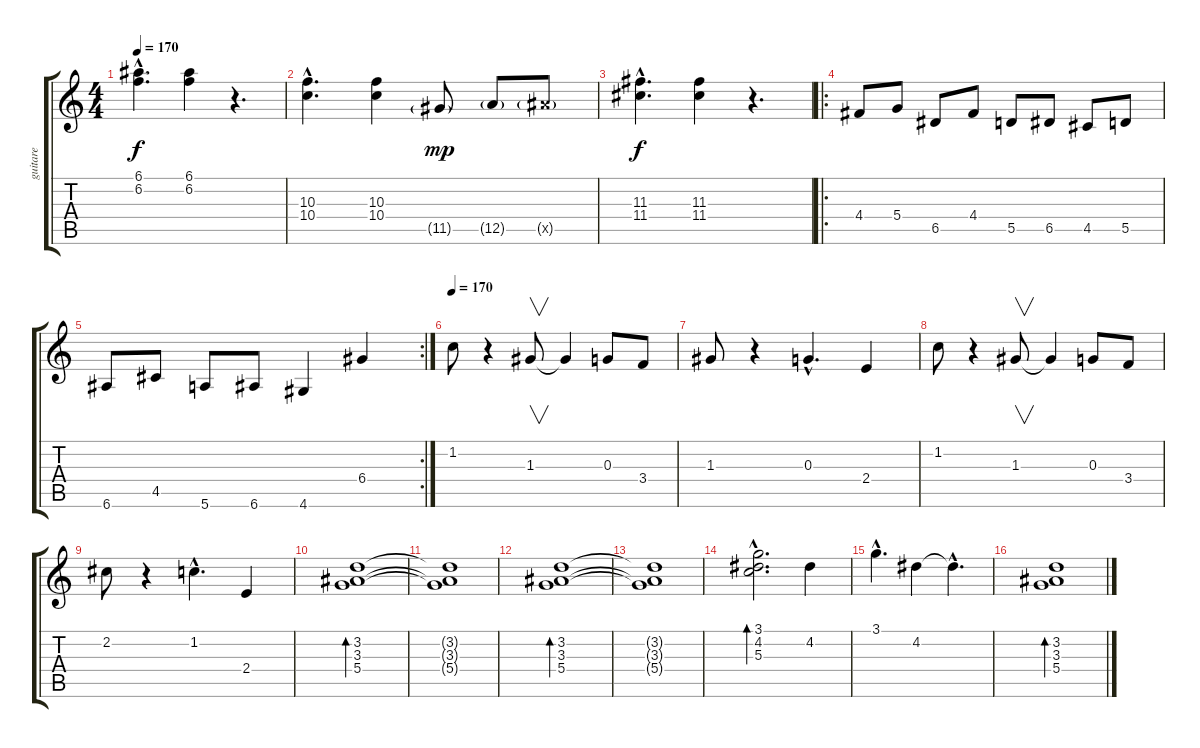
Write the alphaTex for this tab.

\track ("guitare" "guitare") {instrument acousticguitarsteel}
\staff {score tabs}
\tuning (E4 B3 G3 D3 A2 E2) {hide}
\ts (4 4)
\tempo 170
\clef g2
\ks c
(6.1{hac} 6.2{hac}).4{d dy f} (6.1 6.2).4 r.4{d} |
(10.3{hac} 10.4{hac}).4{d} (10.3 10.4).4 11.5{g}.8{dy mp} 12.5{g}.8 13.5{g x}.8 |
(11.3{hac} 11.4{hac}).4{d dy f} (11.3 11.4).4 r.4{d} |
\ro
4.4.8 5.4.8 6.5.8 4.4.8 5.5.8 6.5.8 4.5.8 5.5.8 |
\rc 2
6.6.8 4.5.8 5.6.8 6.6.8 4.6.4 6.4.4 |
\tempo 170
1.2.8 r.4 1.3.8{v} 1.3{t}.4 0.3.8 3.4.8 |
1.3.8 r.4 0.3{hac}.4{d} 2.4.4 |
1.2.8 r.4 1.3.8{v} 1.3{t}.4 0.3.8 3.4.8 |
2.2.8 r.4 1.2{hac}.4{d} 2.4.4 |
(3.2 3.3 5.4).1{bd 480} |
(3.2{t} 3.3{t} 5.4{t}).1 |
(3.2 3.3 5.4).1{bd 480} |
(3.2{t} 3.3{t} 5.4{t}).1 |
(3.1{hac} 4.2{hac} 5.3{hac}).2{d bd 480} 4.2.4 |
3.1{hac}.4{d} 4.2.4 4.2{hac t}.4{d} |
(3.2 3.3 5.4).1{bd 480}
